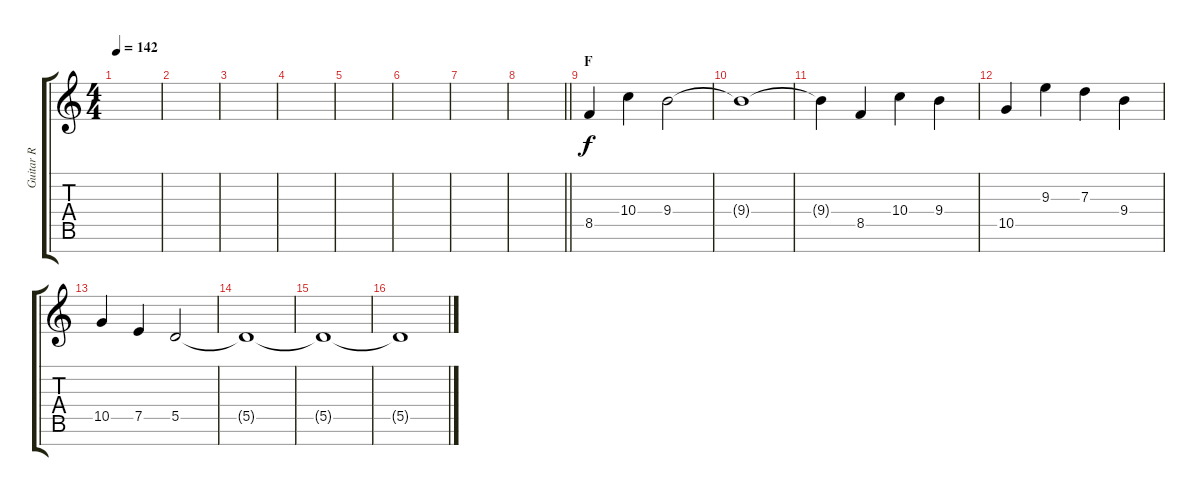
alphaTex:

\track ("Guitar R" "Guitar R") {instrument overdrivenguitar}
\staff {score tabs}
\tuning (E4 B3 G3 D3 A2 E2 B1) {hide}
\ts (4 4)
\tempo 142
\clef g2
\ks c
|
|
|
|
|
|
|
\barLineRight lightlight
|
\section ("" "F")
8.5.4{volume 10} 10.4.4 9.4.2 |
9.4{t}.1 |
9.4{t}.4 8.5.4 10.4.4 9.4.4 |
10.5.4 9.3.4 7.3.4 9.4.4 |
10.5.4 7.5.4 5.5.2 |
5.5{t}.1 |
5.5{t}.1 |
5.5{t}.1
